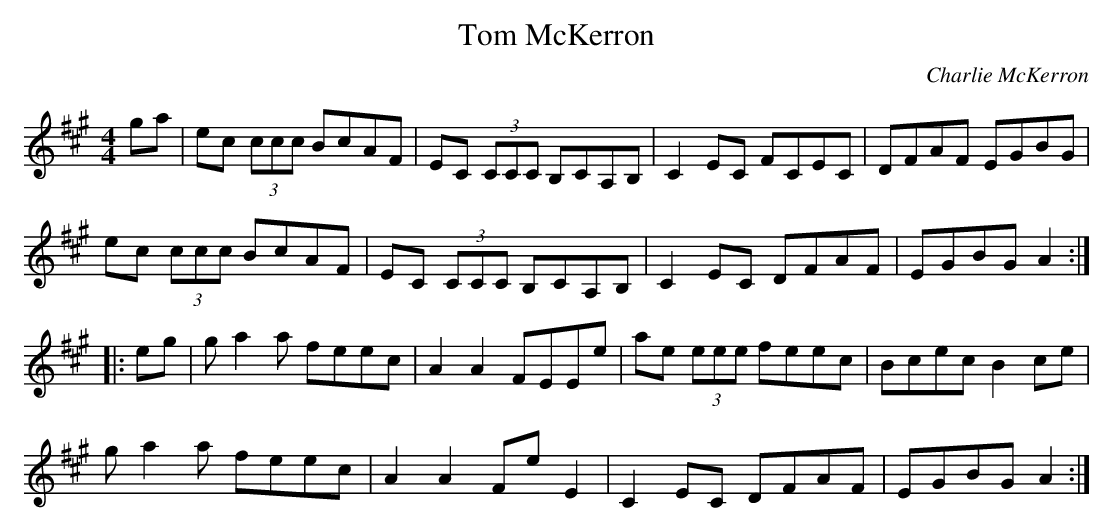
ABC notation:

X:1
T:Tom McKerron
C:Charlie McKerron
M:4/4
K:A major
ga |\
ec (3ccc BcAF | EC (3CCC B,CA,B, | C2EC FCEC | DFAF EGBG |
ec (3ccc BcAF | EC (3CCC B,CA,B, | C2EC DFAF | EGBG A2 ::
eg |\
ga2a feec | A2A2 FEEe | ae (3eee feec | Bcec B2ce |
ga2a feec | A2A2 FeE2 | C2EC DFAF | EGBG A2 :|
